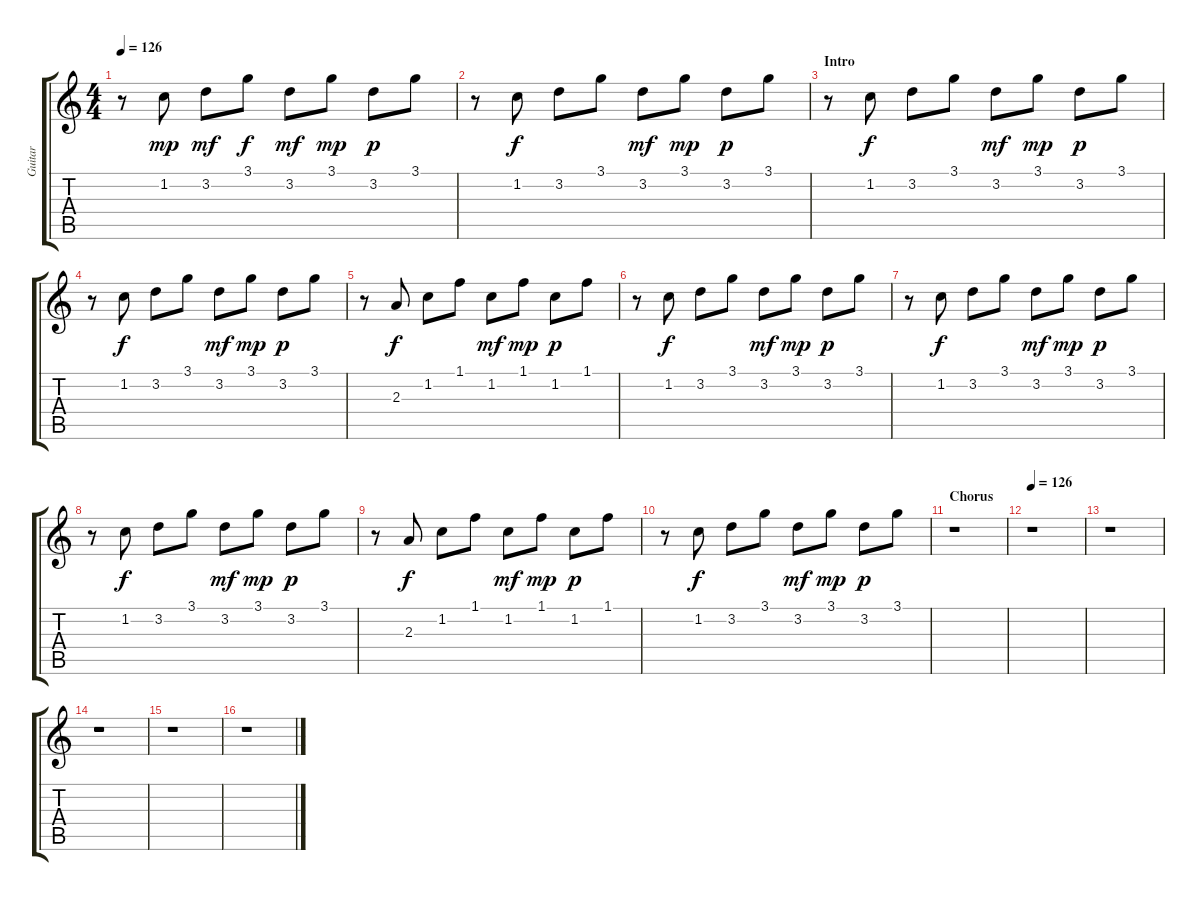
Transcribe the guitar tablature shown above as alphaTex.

\track ("Guitar" "Guitar") {instrument acousticguitarsteel}
\staff {score tabs}
\tuning (E4 B3 G3 D3 A2 E2) {hide}
\ts (4 4)
\tempo 126
\tempo 119
\tempo 126
\clef g2
\ks c
r.8{dy mp instrument acousticguitarsteel} 1.2.8 3.2.8{dy mf} 3.1.8{dy f} 3.2.8{dy mf} 3.1.8{dy mp} 3.2.8{dy p} 3.1.8 |
r.8 1.2.8{dy f} 3.2.8 3.1.8 3.2.8{dy mf} 3.1.8{dy mp} 3.2.8{dy p} 3.1.8 |
\section ("" "Intro")
r.8 1.2.8{dy f} 3.2.8 3.1.8 3.2.8{dy mf} 3.1.8{dy mp} 3.2.8{dy p} 3.1.8 |
r.8 1.2.8{dy f} 3.2.8 3.1.8 3.2.8{dy mf} 3.1.8{dy mp} 3.2.8{dy p} 3.1.8 |
r.8 2.3.8{dy f} 1.2.8 1.1.8 1.2.8{dy mf} 1.1.8{dy mp} 1.2.8{dy p} 1.1.8 |
r.8 1.2.8{dy f} 3.2.8 3.1.8 3.2.8{dy mf} 3.1.8{dy mp} 3.2.8{dy p} 3.1.8 |
r.8 1.2.8{dy f} 3.2.8 3.1.8 3.2.8{dy mf} 3.1.8{dy mp} 3.2.8{dy p} 3.1.8 |
r.8 1.2.8{dy f} 3.2.8 3.1.8 3.2.8{dy mf} 3.1.8{dy mp} 3.2.8{dy p} 3.1.8 |
r.8 2.3.8{dy f} 1.2.8 1.1.8 1.2.8{dy mf} 1.1.8{dy mp} 1.2.8{dy p} 1.1.8 |
r.8 1.2.8{dy f} 3.2.8 3.1.8 3.2.8{dy mf} 3.1.8{dy mp} 3.2.8{dy p} 3.1.8 |
\section ("" "Chorus")
r.1 |
\tempo 126
r.1 |
r.1 |
r.1 |
r.1 |
r.1
